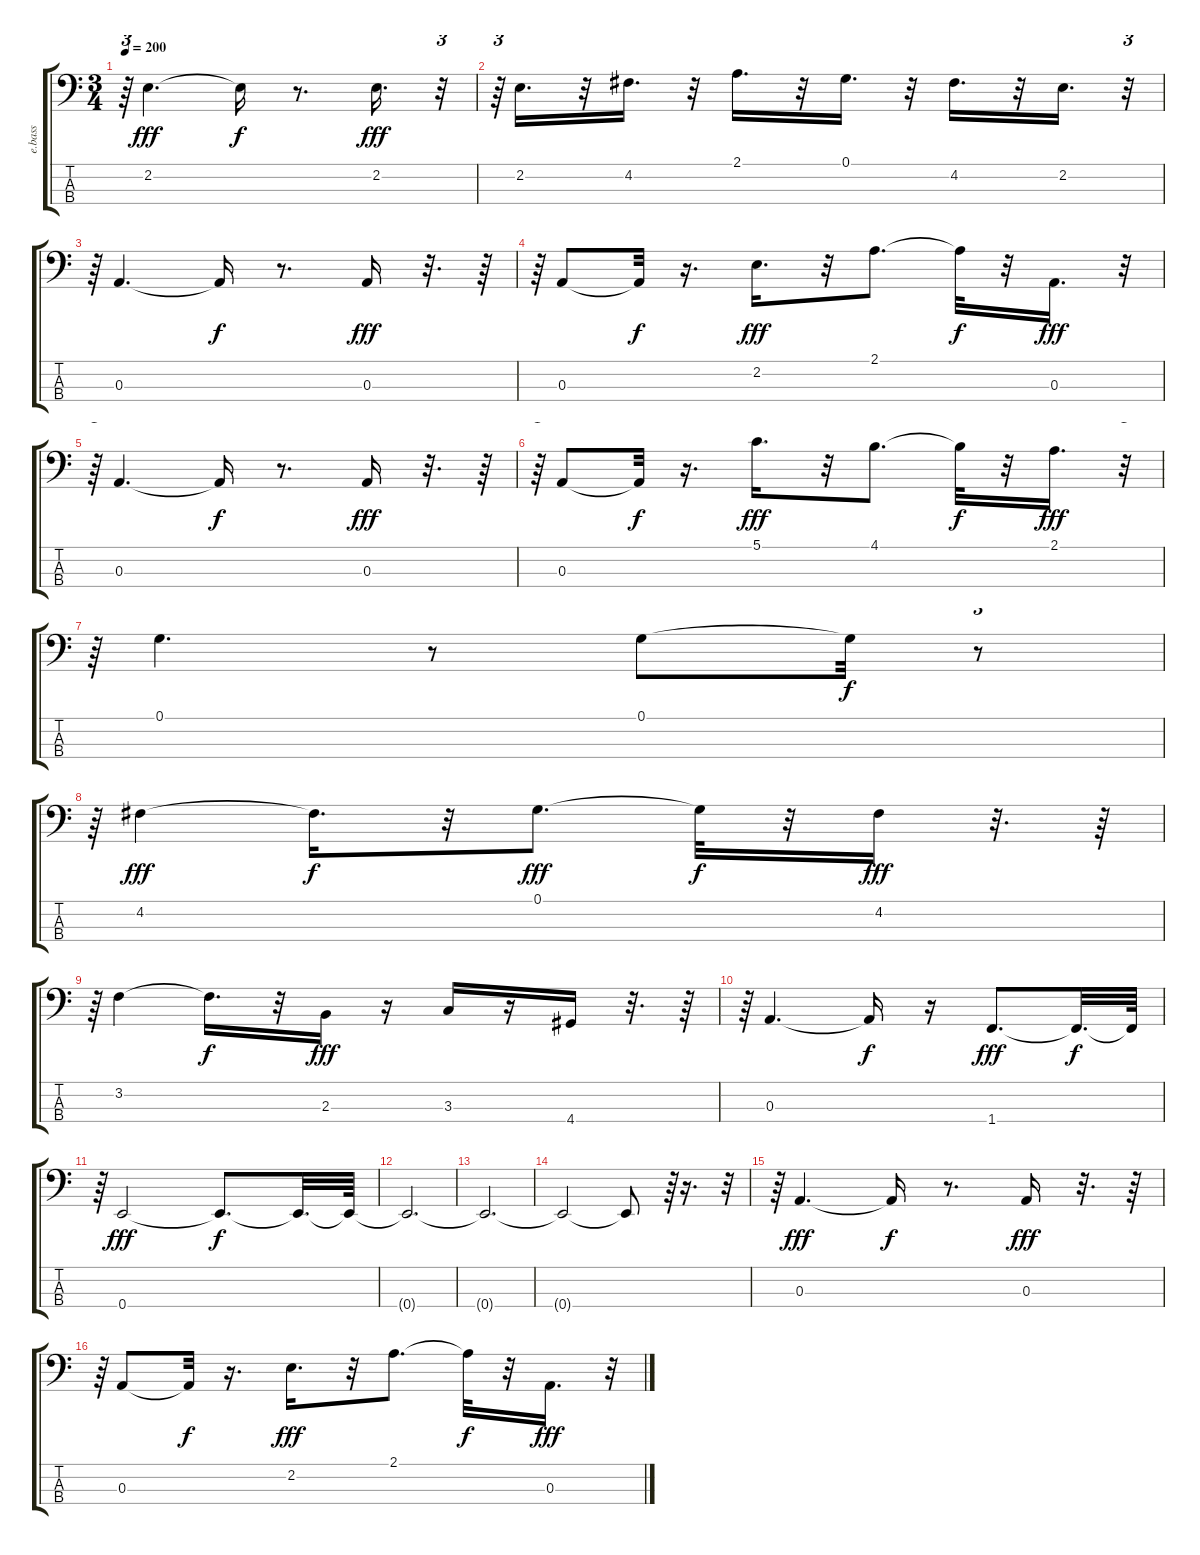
\track ("e.bass" "e.bass") {instrument fretlessbass}
\staff {score tabs}
\tuning (G2 D2 A1 E1) {hide}
\ts (3 4)
\tempo 200
\clef f4
\ks c
r.64{tu (3 2) dy fff} 2.2.4{d} 2.2{t}.16{dy f} r.8{d} 2.2.16{d dy fff} r.32{tu (3 2)} |
r.64{tu (3 2)} 2.2.16{d} r.32 4.2.16{d} r.32 2.1.16{d} r.32 0.1.16{d} r.32 4.2.16{d} r.32 2.2.16{d} r.32{tu (3 2)} |
r.64{tu (3 2)} 0.3.4{d} 0.3{t}.16{dy f} r.8{d} 0.3.16{dy fff} r.32{d} r.64 |
r.64{tu (3 2)} 0.3.8 0.3{t}.32{dy f} r.16{d} 2.2.16{d dy fff} r.32 2.1.8{d} 2.1{t}.32{dy f} r.32 0.3.16{d dy fff} r.32{tu (3 2)} |
r.64{tu (3 2)} 0.3.4{d} 0.3{t}.16{dy f} r.8{d} 0.3.16{dy fff} r.32{d} r.64 |
r.64{tu (3 2)} 0.3.8 0.3{t}.32{dy f} r.16{d} 5.1.16{d dy fff} r.32 4.1.8{d} 4.1{t}.32{dy f} r.32 2.1.16{d dy fff} r.32{tu (3 2)} |
r.64{tu (3 2)} 0.1.4{d} r.8 0.1.8 0.1{t}.32{dy f} r.8{tu (3 2)} |
r.64{tu (3 2)} 4.2.4{dy fff} 4.2{t}.16{d dy f} r.32 0.1.8{d dy fff} 0.1{t}.32{dy f} r.32 4.2.16{dy fff} r.32{d} r.64 |
r.64{tu (3 2)} 3.2.4 3.2{t}.16{d dy f} r.32 2.3.16{dy fff} r.16 3.3.16 r.16 4.4.16 r.32{d} r.64 |
r.64{tu (3 2)} 0.3.4{d} 0.3{t}.16{dy f} r.16 1.4.8{d dy fff} 1.4{t}.32{d dy f} 1.4{t}.64 |
r.64{tu (3 2)} 0.4.2{dy fff} 0.4{t}.8{d dy f} 0.4{t}.32{d} 0.4{t}.64 |
0.4{t}.2{d} |
0.4{t}.2{d} |
0.4{t}.2 0.4{t}.8 r.64{tu (3 2)} r.16{d} r.32{tu (3 2)} |
r.64{tu (3 2)} 0.3.4{d dy fff} 0.3{t}.16{dy f} r.8{d} 0.3.16{dy fff} r.32{d} r.64 |
r.64{tu (3 2)} 0.3.8 0.3{t}.32{dy f} r.16{d} 2.2.16{d dy fff} r.32 2.1.8{d} 2.1{t}.32{dy f} r.32 0.3.16{d dy fff} r.32{tu (3 2)}
